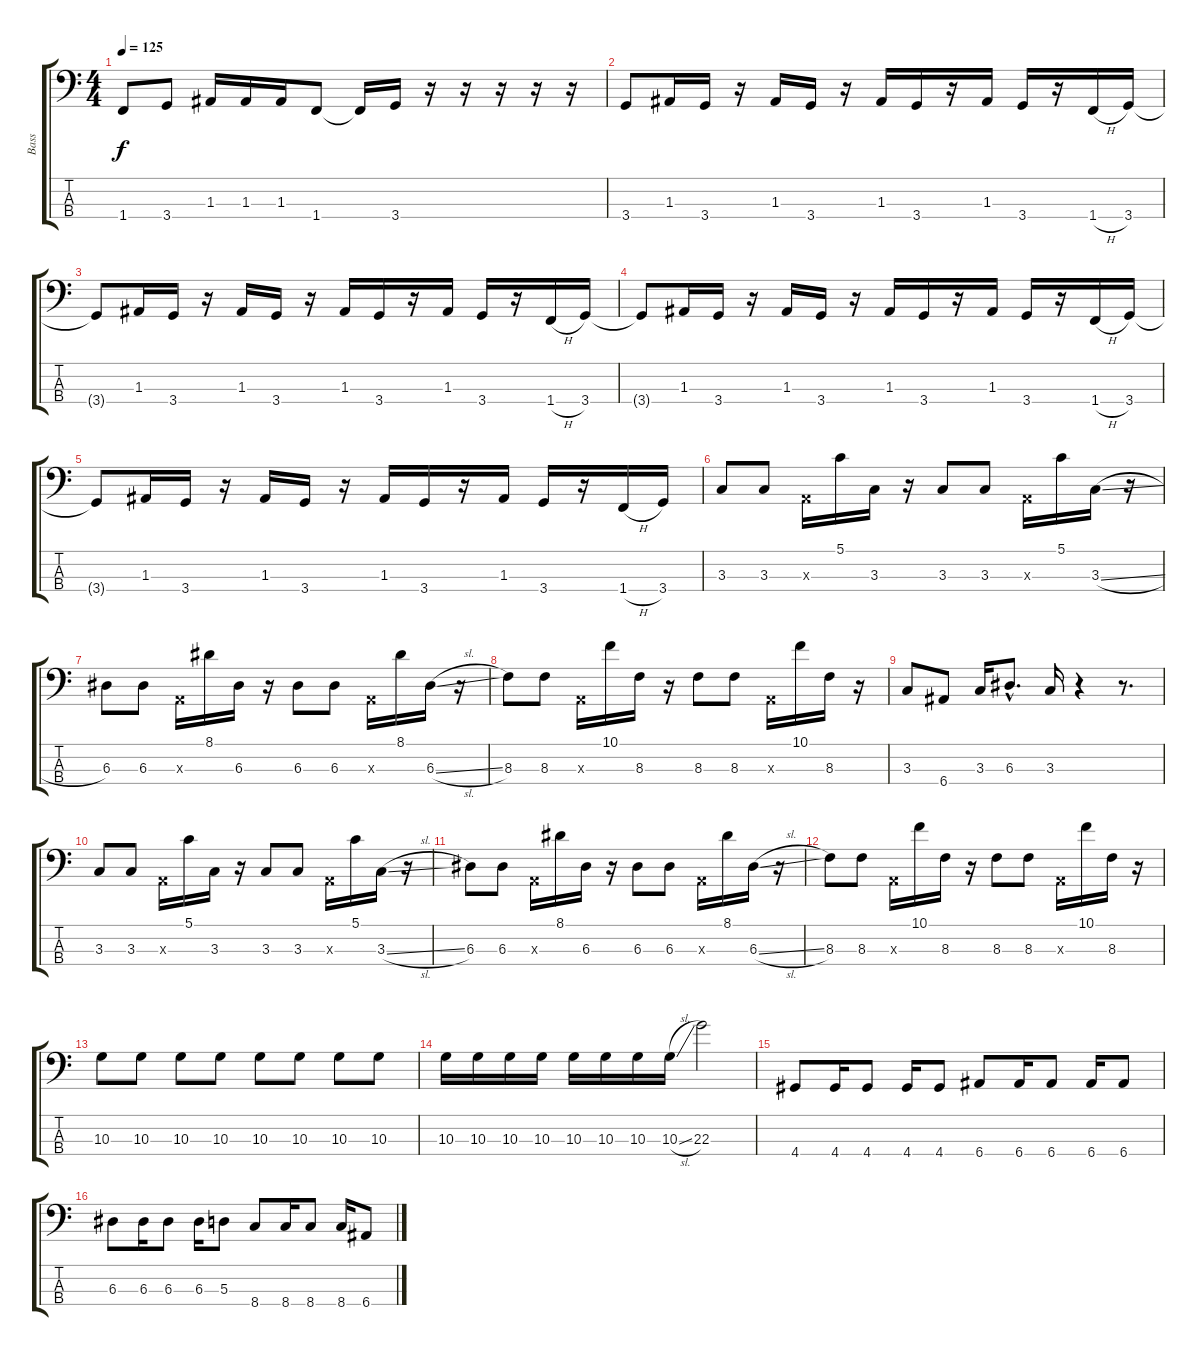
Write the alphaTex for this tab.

\track ("Bass" "Bass") {instrument slapbass1}
\staff {score tabs}
\tuning (G2 D2 A1 E1) {hide}
\ts (4 4)
\tempo 125
\clef f4
\ks c
1.4{t}.8{dy f} 3.4.8 1.3.16 1.3.16 1.3.16 1.4.8 1.4{t}.16 3.4.16 r.16 r.16 r.16 r.16 r.16 |
3.4.8 1.3.16 3.4.16 r.16 1.3.16 3.4.16 r.16 1.3.16 3.4.16 r.16 1.3.16 3.4.16 r.16 1.4{h}.16 3.4.16 |
3.4{t}.8 1.3.16 3.4.16 r.16 1.3.16 3.4.16 r.16 1.3.16 3.4.16 r.16 1.3.16 3.4.16 r.16 1.4{h}.16 3.4.16 |
3.4{t}.8 1.3.16 3.4.16 r.16 1.3.16 3.4.16 r.16 1.3.16 3.4.16 r.16 1.3.16 3.4.16 r.16 1.4{h}.16 3.4.16 |
3.4{t}.8 1.3.16 3.4.16 r.16 1.3.16 3.4.16 r.16 1.3.16 3.4.16 r.16 1.3.16 3.4.16 r.16 1.4{h}.16 3.4.16 |
3.3.8 3.3.8 0.3{x}.16 5.1.16 3.3.16 r.16 3.3.8 3.3.8 0.3{x}.16 5.1.16 3.3{sl}.16 r.16 |
6.3.8 6.3.8 0.3{x}.16 8.1.16 6.3.16 r.16 6.3.8 6.3.8 0.3{x}.16 8.1.16 6.3{sl}.16 r.16 |
8.3.8 8.3.8 0.3{x}.16 10.1.16 8.3.16 r.16 8.3.8 8.3.8 0.3{x}.16 10.1.16 8.3.16 r.16 |
3.3.8 6.4.8 3.3.16 6.3{hac}.8{d} 3.3.16 r.4 r.8{d} |
3.3.8 3.3.8 0.3{x}.16 5.1.16 3.3.16 r.16 3.3.8 3.3.8 0.3{x}.16 5.1.16 3.3{sl}.16 r.16 |
6.3.8 6.3.8 0.3{x}.16 8.1.16 6.3.16 r.16 6.3.8 6.3.8 0.3{x}.16 8.1.16 6.3{sl}.16 r.16 |
8.3.8 8.3.8 0.3{x}.16 10.1.16 8.3.16 r.16 8.3.8 8.3.8 0.3{x}.16 10.1.16 8.3.16 r.16 |
10.3.8{instrument electricbassfinger} 10.3.8 10.3.8 10.3.8 10.3.8 10.3.8 10.3.8 10.3.8 |
10.3.16 10.3.16 10.3.16 10.3.16 10.3.16 10.3.16 10.3.16 10.3{sl}.16 22.3.2 |
4.4.8 4.4.16 4.4.8 4.4.16 4.4.8 6.4.8 6.4.16 6.4.8 6.4.16 6.4.8 |
6.3.8 6.3.16 6.3.8 6.3.16 5.3.8 8.4.8 8.4.16 8.4.8 8.4.16 6.4.8
